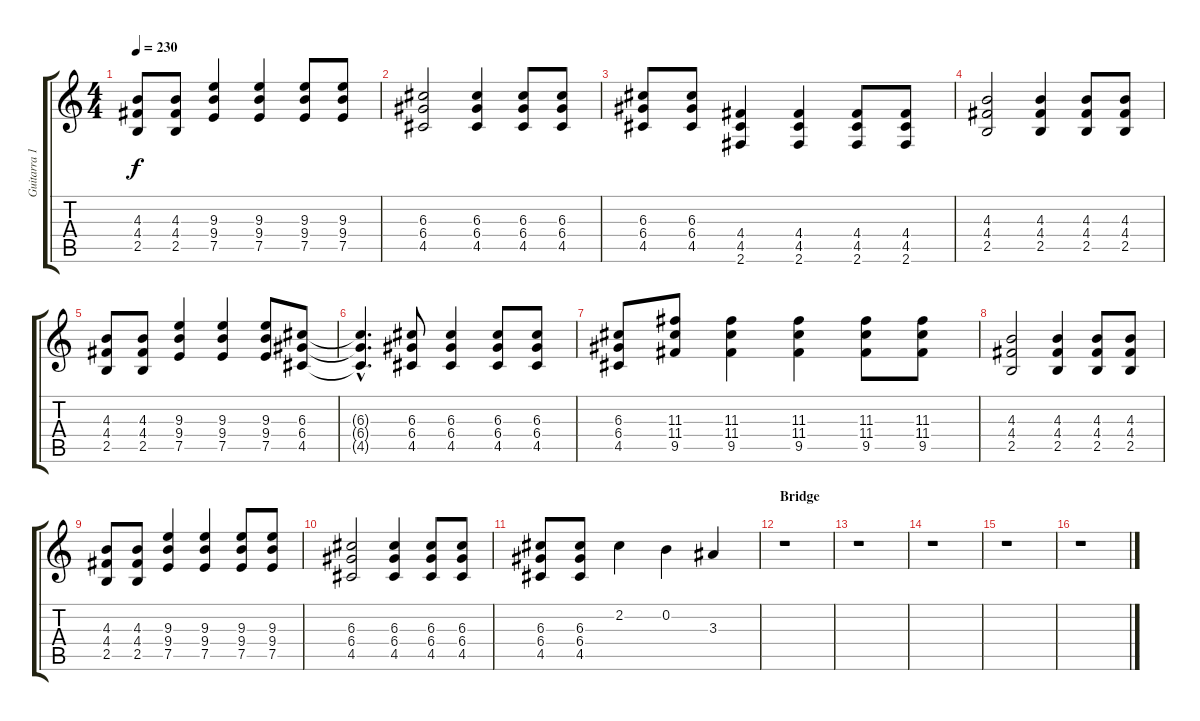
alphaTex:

\track ("Guitarra 1 - Mathias" "Guitarra 1") {instrument distortionguitar}
\staff {score tabs}
\tuning (E4 B3 G3 D3 A2 E2) {hide}
\ts (4 4)
\tempo 230
\clef g2
\ks c
(4.3 4.4 2.5).8{dy f} (4.3 4.4 2.5).8 (9.3 9.4 7.5).4 (9.3 9.4 7.5).4 (9.3 9.4 7.5).8 (9.3 9.4 7.5).8 |
(6.3 6.4 4.5).2 (6.3 6.4 4.5).4 (6.3 6.4 4.5).8 (6.3 6.4 4.5).8 |
(6.3 6.4 4.5).8 (6.3 6.4 4.5).8 (4.4 4.5 2.6).4 (4.4 4.5 2.6).4 (4.4 4.5 2.6).8 (4.4 4.5 2.6).8 |
(4.3 4.4 2.5).2 (4.3 4.4 2.5).4 (4.3 4.4 2.5).8 (4.3 4.4 2.5).8 |
(4.3 4.4 2.5).8 (4.3 4.4 2.5).8 (9.3 9.4 7.5).4 (9.3 9.4 7.5).4 (9.3 9.4 7.5).8 (6.3 6.4 4.5).8 |
(6.3{hac t} 6.4{hac t} 4.5{hac t}).4{d} (6.3 6.4 4.5).8 (6.3 6.4 4.5).4 (6.3 6.4 4.5).8 (6.3 6.4 4.5).8 |
(6.3 6.4 4.5).8 (11.3 11.4 9.5).8 (11.3 11.4 9.5).4 (11.3 11.4 9.5).4 (11.3 11.4 9.5).8 (11.3 11.4 9.5).8 |
(4.3 4.4 2.5).2 (4.3 4.4 2.5).4 (4.3 4.4 2.5).8 (4.3 4.4 2.5).8 |
(4.3 4.4 2.5).8 (4.3 4.4 2.5).8 (9.3 9.4 7.5).4 (9.3 9.4 7.5).4 (9.3 9.4 7.5).8 (9.3 9.4 7.5).8 |
(6.3 6.4 4.5).2 (6.3 6.4 4.5).4 (6.3 6.4 4.5).8 (6.3 6.4 4.5).8 |
(6.3 6.4 4.5).8 (6.3 6.4 4.5).8 2.2.4 0.2.4 3.3.4 |
\section ("" "Bridge")
r.1 |
r.1 |
r.1 |
r.1 |
r.1
